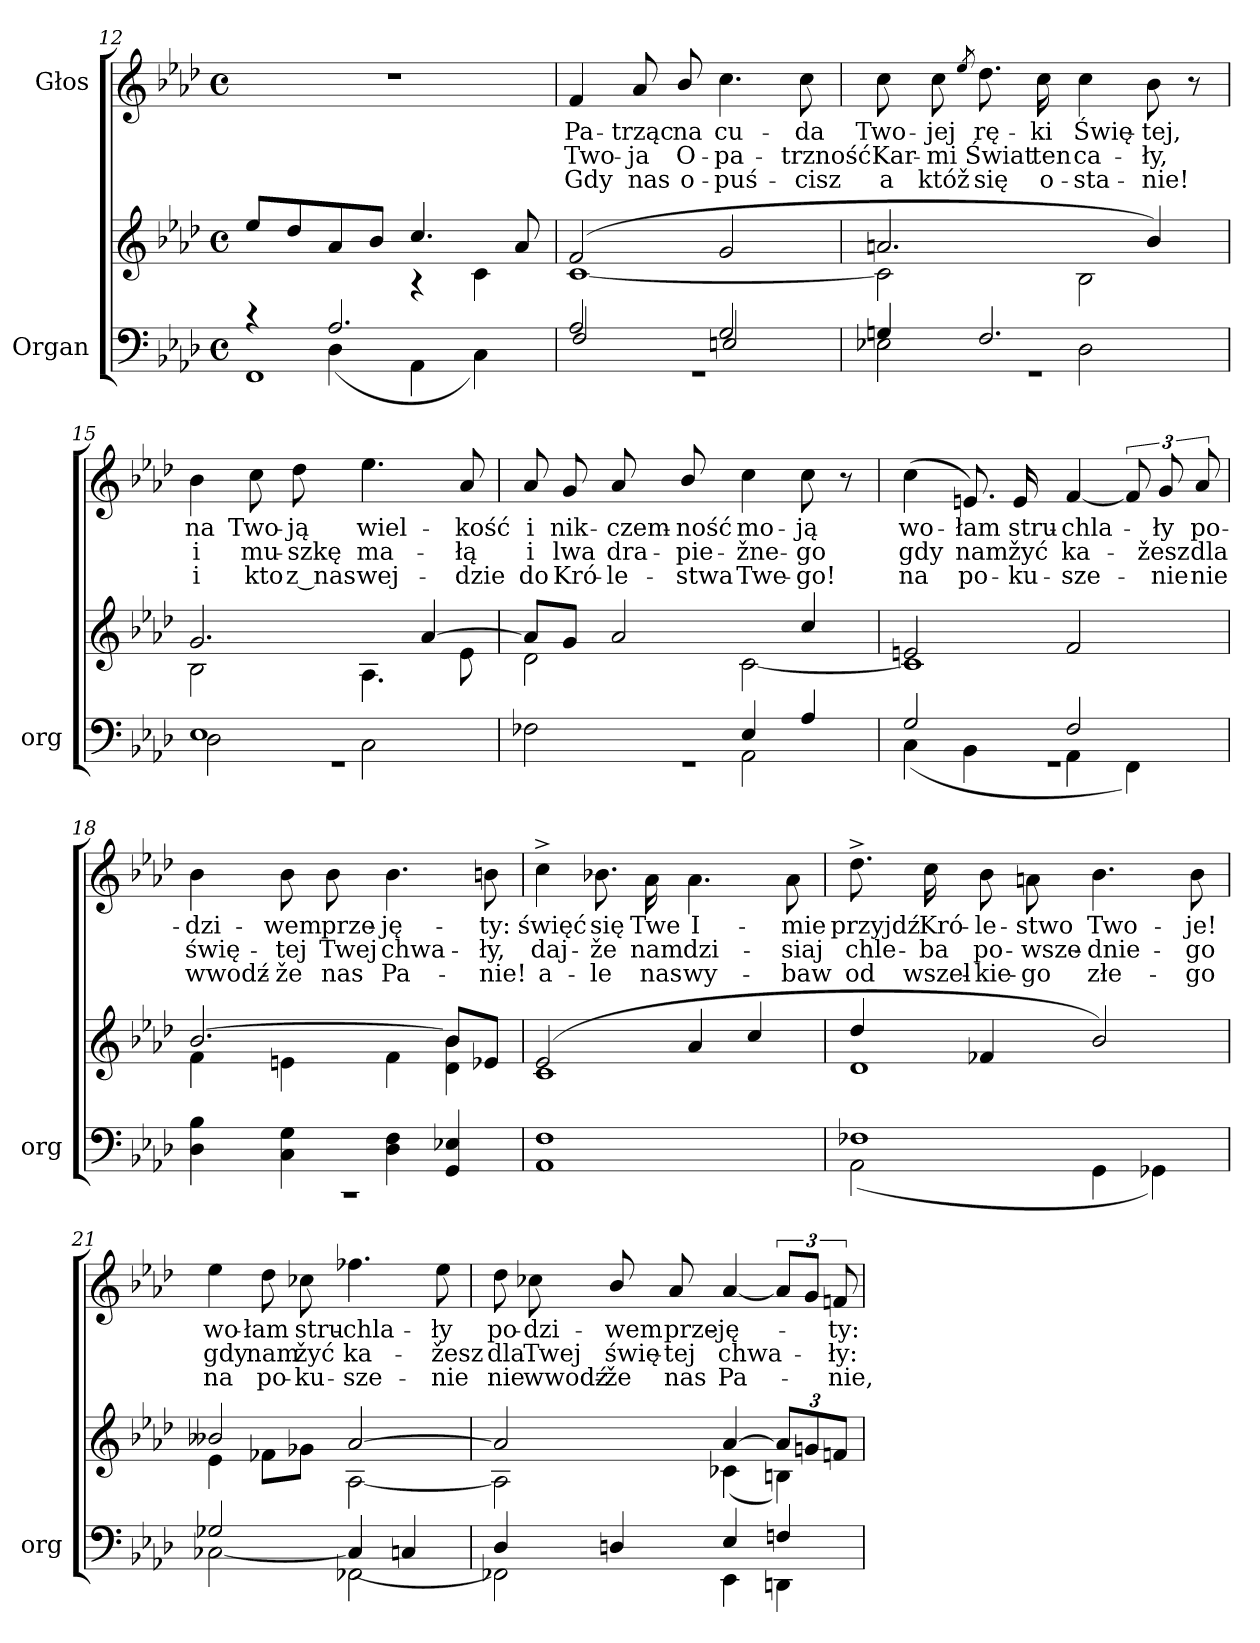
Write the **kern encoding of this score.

**kern	**kern	**kern	**text	**text	**text
*part2	*part2	*part1	*part1	*part1	*part1
*staff3	*staff2	*staff1	*staff1	*staff1	*staff1
*I"Organ	*	*I"Głos	*	*	*
*I'org	*	*	*	*	*
*clefF4	*clefG2	*clefG2	*	*	*
*k[b-e-a-d-]	*k[b-e-a-d-]	*k[b-e-a-d-]	*	*	*
*M4/4	*M4/4	*M4/4	*	*	*
*met(c)	*met(c)	*met(c)	*	*	*
=12	=12	=12	=12	=12	=12
*^	*^	*	*	*	*
*	*^	*	*	*	*	*	*
4r	4ryy	1FF	8ee-/L	2ryy	1r	.	.	.
.	.	.	8dd-/	.	.	.	.	.
2.A-/	(>4D-\	.	8a-/	.	.	.	.	.
.	.	.	8b-/J	.	.	.	.	.
.	4AA-\	.	4.cc/	4r	.	.	.	.
.	4C\)	.	.	4c\	.	.	.	.
.	.	.	8a-/	.	.	.	.	.
=13	=13	=13	=13	=13	=13	=13	=13	=13
2A-/	2F/	1rGG	(2f/	[1c	4f/	Pa-	Two-	Gdy
.	.	.	.	.	8a-/	-trząc	-ja	nas
.	.	.	.	.	8b-/	na	O-	o-
2G/	2En/	.	2g/	.	4.cc\	cu-	-pa-	-puś-
.	.	.	.	.	8cc\	-da	-trzność	-cisz
=14	=14	=14	=14	=14	=14	=14	=14	=14
4Gn/	2E-X\	1rGG	2.an/	2c\]	8cc\	Two-	Kar-	a
.	.	.	.	.	8cc\	-jej	-mi	któž
.	.	.	.	.	8qee-/	.	.	.
2.F/	.	.	.	.	8.dd-\	rę-	Świat	się
.	.	.	.	.	16cc\	-ki	ten	o-
.	2D-\	.	.	2B-\	4cc\	Świę-	ca-	-sta-
.	.	.	4b-/)	.	8b-\	-tej,	-ły,	-nie!
.	.	.	.	.	8r	.	.	.
=15	=15	=15	=15	=15	=15	=15	=15	=15
1E-	2D-\	1rGG	2.g/	2B-\	4b-\	na	i	i
.	.	.	.	.	8cc\	Two-	mu-	kto
.	.	.	.	.	8dd-\	-ją	-szkę	z_nas
.	2C\	.	.	4.A-\	4.ee-\	wiel-	ma-	wej-
.	.	.	[4a-/	.	.	.	.	.
.	.	.	.	8e-\	8a-/	-kość	-łą	-dzie
=16	=16	=16	=16	=16	=16	=16	=16	=16
2ryy	2F-X\	1rGG	8a-/L]	2d-\	8a-/	i	i	do
.	.	.	8g/J	.	8g/	nik-	lwa	Kró-
.	.	.	2a-/	.	8a-/	-czem-	dra-	-le-
.	.	.	.	.	8b-/	-ność	-pie-	-stwa
4E-/	2AA-\	.	.	[2c\	4cc\	mo-	-žne-	Twe-
4A-/	.	.	4cc/	.	8cc\	-ją	-go	-go!
.	.	.	.	.	8r	.	.	.
=17	=17	=17	=17	=17	=17	=17	=17	=17
2G/	(4C\	1rGG	2en/	1c]	(4cc\	wo-	gdy	na
.	4BB-\	.	.	.	8.en/)	-łam	nam	po-
.	.	.	.	.	16e/	stru-	žyć	-ku-
2F/	4AA-\	.	2f/	.	[4f/	-chla-	ka-	-sze-
.	4FF\)	.	.	.	12f/]	.	.	.
.	.	.	.	.	12g/	-ły	-žesz	-nie
.	.	.	.	.	12a-/	po-	dla	nie
*	*v	*v	*	*	*	*	*	*
=18	=18	=18	=18	=18	=18	=18	=18
4D-\ 4B-\	1r	[2.b-/	4f\	4b-\	-dzi-	świę-	wwodź-
4C\ 4G\	.	.	4en\	8b-\	-wem	-tej	-že
.	.	.	.	8b-\	prze-	Twej	nas
4D-\ 4F\	.	.	4f\	4.b-\	-ję-	chwa-	Pa-
4GG/ 4E-X/	.	8b-/L]	4d-\ 4b-\	.	.	.	.
.	.	8e-X/J	.	8bn\	-ty:	-ły,	-nie!
*v	*v	*	*	*	*	*	*
=19	=19	=19	=19	=19	=19	=19
1AA- 1F	(2e-/	1c	4cc^\	święć	daj-	a-
.	.	.	8.b-X\	się	-že	-le
.	.	.	16a-\	Twe	nam	nas
.	4a-/	.	4.a-\	I-	dzi-	wy-
.	4cc/	.	.	.	.	.
.	.	.	8a-\	-mie	-siaj	-baw
=20	=20	=20	=20	=20	=20	=20
*^	*	*	*	*	*	*
1F-X	(>2AA-\	4dd-/	1d-	8.dd-^\	przyjdź	chle-	od
.	.	.	.	16cc\	Kró-	-ba	wszel-
.	.	4f-X/	.	8b-\	-le-	po-	-kie-
.	.	.	.	8an\	-stwo	-wsze-	-go
.	4GG\	2b-/)	.	4.b-\	Two-	-dnie-	złe-
.	4GG-X\)	.	.	.	.	.	.
.	.	.	.	8b-\	-je!	-go	-go
=21	=21	=21	=21	=21	=21	=21	=21
2G-X/	[>2C-X\	2b--X/	4e-\	4ee-\	wo-	gdy	na
.	.	.	8f-X\L	8dd-\	-łam	nam	po-
.	.	.	8g-X\J	8cc-X\	stru-	žyć	-ku-
4C-/]	[2FF-X\	[2a-/	[2A-\	4.ff-X\	-chla-	ka-	-sze-
4Cn/	.	.	.	.	.	.	.
.	.	.	.	8ee-\	-ły	-žesz	-nie
=22	=22	=22	=22	=22	=22	=22	=22
4D-/	2FF-X\]	2a-/]	2A-\]	8dd-\	po-	dla	nie
.	.	.	.	8cc-X\	-dzi-	Twej	wwodź-
4Dn/	.	.	.	8b-/	-wem	świę-	-že
.	.	.	.	8a-/	prze-	-tej	nas
4E-/	4EE-\	[4a-/	(4c-X\	[4a-/	-ję-	chwa-	Pa-
4Fn/	4DDn\	12a-/L]	4Bn\)	12a-/L]	.	.	.
.	.	12gn/	.	12g/J	.	.	.
.	.	12fn/J	.	12fn/	-ty:	-ły:	-nie,
*v	*v	*	*	*	*	*	*
*	*v	*v	*	*	*	*
=	=	=	=	=	=
*-	*-	*-	*-	*-	*-
